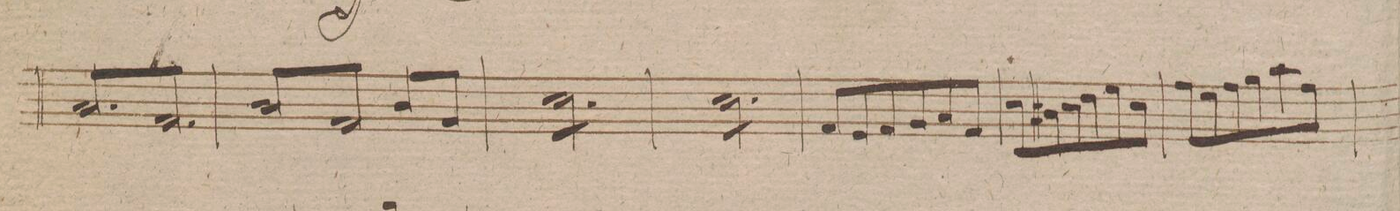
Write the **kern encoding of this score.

**kern	**dynam
*I"Viola.	*
*clefC3	*
*k[f#]	*
*M3/4	*
8B/L	.
8G/	.
8B/	.
8G/	.
8B/	.
8G/J	.
=22	=22
8c\L	.
8G/	.
8c\	.
8G/J	.
8c\L	.
8A/J	.
=23	=23
8d\L	.
8d\	.
8d\	.
8d\	.
8d\	.
8d\J	.
=24	=24
8d\L	.
8d\	.
8d\	.
8d\	.
8d\	.
8d\J	.
=25	=25
8G/L	.
8F#/	.
8G/	.
8A/	.
8B/	.
8G/J	.
=26	=26
8d\L	.
8c#X\	.
8d\	.
8e\	.
8f#\	.
8d\J	.
=27	=27
8g\L	.
8f#\	.
8g\	.
8a\	.
8b\	.
8g\J	.
=28	=28
*-	*-
